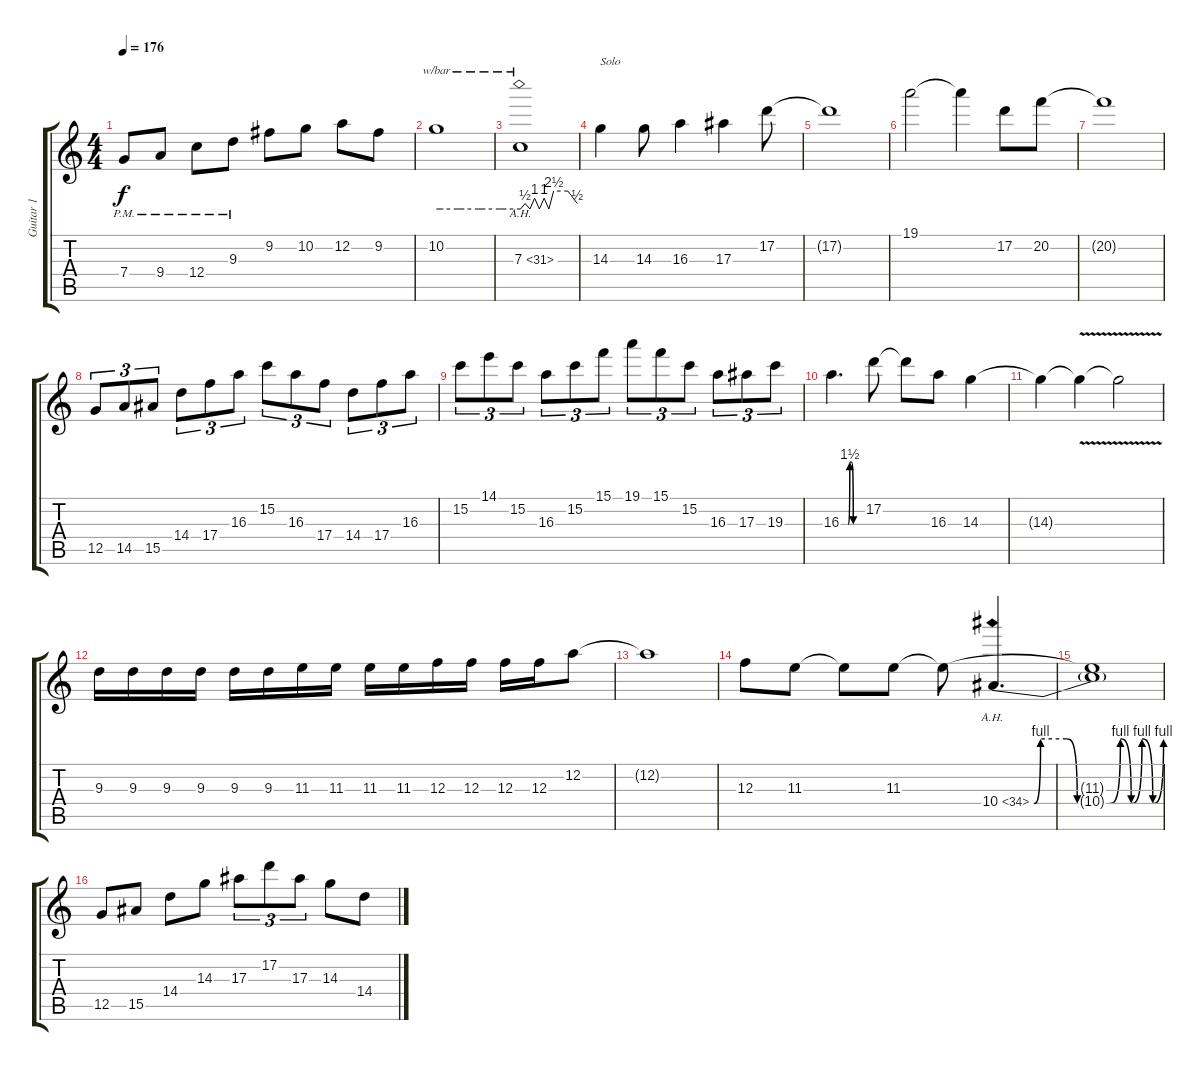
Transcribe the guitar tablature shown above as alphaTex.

\track ("Guitar 1" "Guitar 1") {instrument distortionguitar}
\staff {score tabs}
\tuning (D4 A3 F3 C3 G2 D2) {hide}
\ts (4 4)
\tempo 176
\clef g2
\ks c
7.4{pm}.8{dy f} 9.4{pm}.8 12.4{pm}.8 9.3{pm}.8 9.2.8 10.2.8 12.2.8 9.2.8 |
10.2.1{tbe (custom default 0 0 5 0 15 0 20 0 30 0 35 0 45 0 50 0 60 0)} |
7.3{ah 24}.1{tbe (custom default 0 0 5 2 10 0 15 4 20 0 25 4 30 0 35 10 50 10 60 2)} |
14.3.4{txt "Solo"} 14.3.8 16.3.4 17.3.4 17.2.8 |
17.2{t}.1 |
19.1.2 19.1{t}.4 17.2.8 20.2.8 |
20.2{t}.1 |
12.5.8{tu (3 2)} 14.5.8{tu (3 2)} 15.5.8{tu (3 2)} 14.4.8{tu (3 2)} 17.4.8{tu (3 2)} 16.3.8{tu (3 2)} 15.2.8{tu (3 2)} 16.3.8{tu (3 2)} 17.4.8{tu (3 2)} 14.4.8{tu (3 2)} 17.4.8{tu (3 2)} 16.3.8{tu (3 2)} |
15.2.8{tu (3 2)} 14.1.8{tu (3 2)} 15.2.8{tu (3 2)} 16.3.8{tu (3 2)} 15.2.8{tu (3 2)} 15.1.8{tu (3 2)} 19.1.8{tu (3 2)} 15.1.8{tu (3 2)} 15.2.8{tu (3 2)} 16.3.8{tu (3 2)} 17.3.8{tu (3 2)} 19.3.8{tu (3 2)} |
16.3{be (custom 0 0 20 0 25 6 30 6 35 0 60 0)}.4{d} 17.2.8 17.2{t}.8 16.3.8 14.3.4 |
14.3{t}.4 14.3{v t}.4 14.3{t}.2 |
9.3.16 9.3.16 9.3.16 9.3.16 9.3.16 9.3.16 11.3.16 11.3.16 11.3.16 11.3.16 12.3.16 12.3.16 12.3.16 12.3.16 12.2.8 |
12.2{t}.1 |
12.3.8 11.3.8 11.3{t}.8 11.3.8 11.3{t}.8 10.4{be (custom 0 0 3 4 15 4 20 0 35 0 40 4 45 0 50 4 55 0 60 4) ah 24}.4{d} |
(11.3{t} 10.4{t}).1 |
12.5.8 15.5.8 14.4.8 14.3.8 17.3.8{tu (3 2)} 17.2.8{tu (3 2)} 17.3.8{tu (3 2)} 14.3.8 14.4.8
